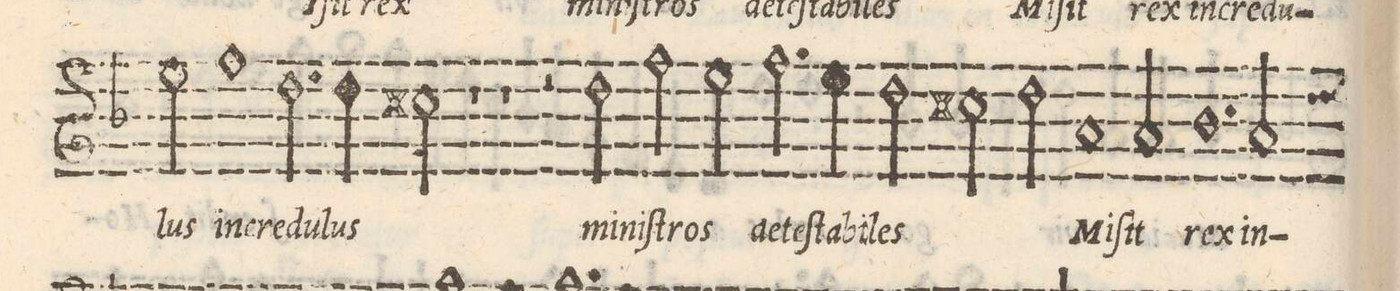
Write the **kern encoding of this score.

**kern	**text
*I"CANTVS	*
*clefG2	*
*k[b-]	*
*met(C|)	*
*M2/1	*
2ee\	-lus
1ff	in-
2.dd\	-cre-
=10-	=10-
4dd\	-du-
2cc#X\	-lus
1r	.
=11-	=11-
1r	.
2r	.
2dd\	mi-
=12-	=12-
2ff\	-ni-
2ee\	-ſtros
2.ff\	de-
4ee\	-te-
=13-	=13-
2dd\	-ſta-
2cc#X\	-bi-
2dd\	-les
1a/	Mi-
=14-	=14-
2a/	-ſit
1.b-	rex
=15-	=15-
2a/	in-
*custos:dd	*
*-	*-
